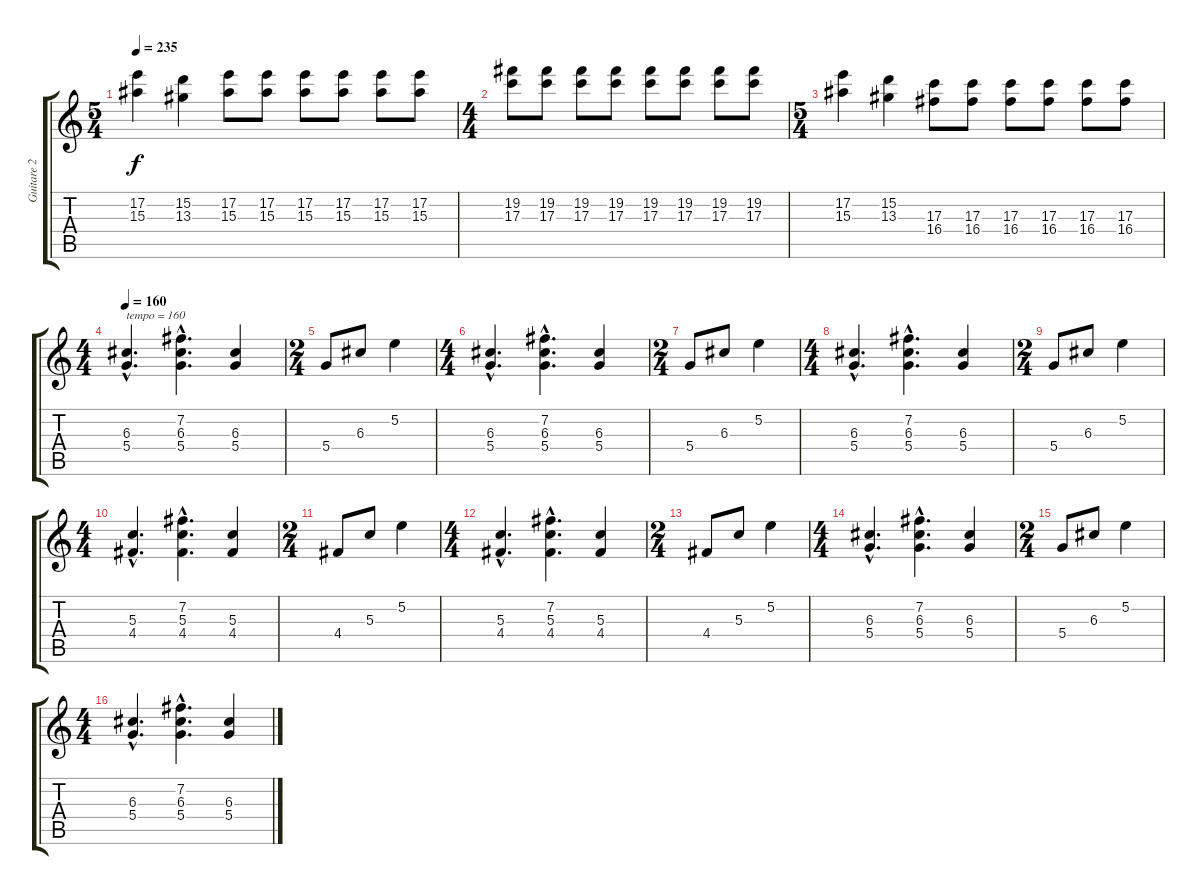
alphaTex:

\track ("Guitare 2" "Guitare 2") {instrument distortionguitar}
\staff {score tabs}
\tuning (E4 B3 G3 D3 A2 E2) {hide}
\ts (5 4)
\tempo 235
\clef g2
\ks c
(17.2 15.3).4{dy f} (15.2 13.3).4 (17.2 15.3).8 (17.2 15.3).8 (17.2 15.3).8 (17.2 15.3).8 (17.2 15.3).8 (17.2 15.3).8 |
\ts (4 4)
(19.2 17.3).8 (19.2 17.3).8 (19.2 17.3).8 (19.2 17.3).8 (19.2 17.3).8 (19.2 17.3).8 (19.2 17.3).8 (19.2 17.3).8 |
\ts (5 4)
(17.2 15.3).4 (15.2 13.3).4 (17.3 16.4).8 (17.3 16.4).8 (17.3 16.4).8 (17.3 16.4).8 (17.3 16.4).8 (17.3 16.4).8 |
\ts (4 4)
\tempo 160
(6.3{hac} 5.4{hac}).4{d txt "tempo = 160"} (7.2{hac} 6.3{hac} 5.4{hac}).4{d} (6.3 5.4).4 |
\ts (2 4)
5.4.8 6.3.8 5.2.4 |
\ts (4 4)
(6.3{hac} 5.4{hac}).4{d} (7.2{hac} 6.3{hac} 5.4{hac}).4{d} (6.3 5.4).4 |
\ts (2 4)
5.4.8 6.3.8 5.2.4 |
\ts (4 4)
(6.3{hac} 5.4{hac}).4{d} (7.2{hac} 6.3{hac} 5.4{hac}).4{d} (6.3 5.4).4 |
\ts (2 4)
5.4.8 6.3.8 5.2.4 |
\ts (4 4)
(5.3{hac} 4.4{hac}).4{d} (7.2{hac} 5.3{hac} 4.4{hac}).4{d} (5.3 4.4).4 |
\ts (2 4)
4.4.8 5.3.8 5.2.4 |
\ts (4 4)
(5.3{hac} 4.4{hac}).4{d} (7.2{hac} 5.3{hac} 4.4{hac}).4{d} (5.3 4.4).4 |
\ts (2 4)
4.4.8 5.3.8 5.2.4 |
\ts (4 4)
(6.3{hac} 5.4{hac}).4{d} (7.2{hac} 6.3{hac} 5.4{hac}).4{d} (6.3 5.4).4 |
\ts (2 4)
5.4.8 6.3.8 5.2.4 |
\ts (4 4)
(6.3{hac} 5.4{hac}).4{d} (7.2{hac} 6.3{hac} 5.4{hac}).4{d} (6.3 5.4).4
